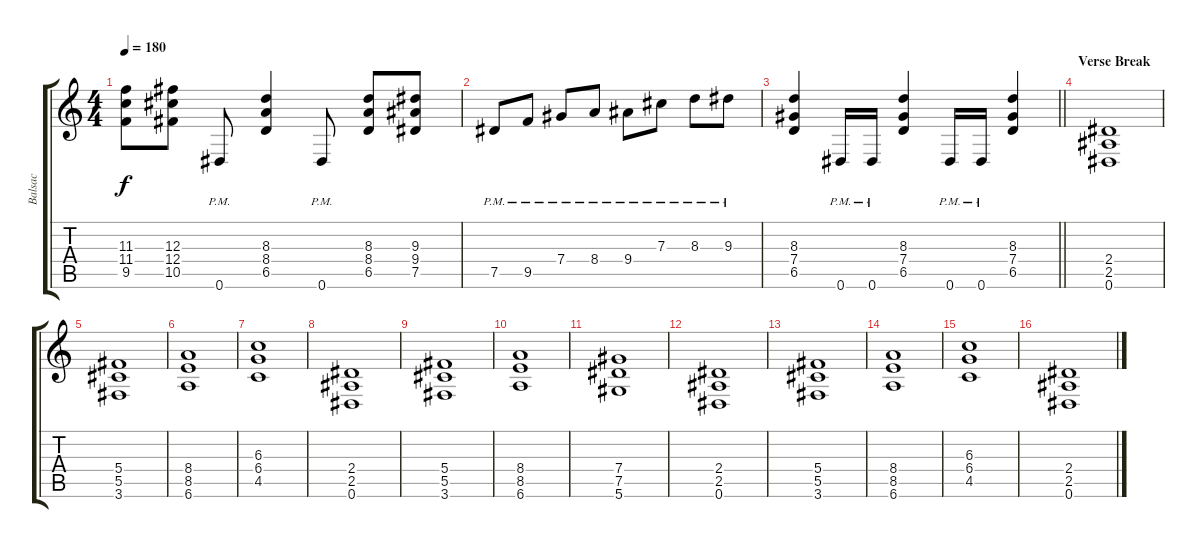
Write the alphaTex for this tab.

\track ("Balsac" "Balsac") {instrument overdrivenguitar}
\staff {score tabs}
\tuning (Eb4 Bb3 Gb3 Db3 Ab2 Eb2) {hide}
\ts (4 4)
\tempo 180
\clef g2
\ks c
(11.3 11.4 9.5).8{dy f} (12.3 12.4 10.5).8 0.6{pm}.8 (8.3 8.4 6.5).4 0.6{pm}.8 (8.3 8.4 6.5).8 (9.3 9.4 7.5).8 |
7.5{pm}.8 9.5{pm}.8 7.4{pm}.8 8.4{pm}.8 9.4{pm}.8 7.3{pm}.8 8.3{pm}.8 9.3{pm}.8 |
\barLineRight lightlight
(8.3 7.4 6.5).4 0.6{pm}.16 0.6{pm}.16 (8.3 7.4 6.5).4 0.6{pm}.16 0.6{pm}.16 (8.3 7.4 6.5).4 |
\section ("" "Verse Break")
(2.4 2.5 0.6).1 |
(5.4 5.5 3.6).1 |
(8.4 8.5 6.6).1 |
(6.3 6.4 4.5).1 |
(2.4 2.5 0.6).1 |
(5.4 5.5 3.6).1 |
(8.4 8.5 6.6).1 |
(7.4 7.5 5.6).1 |
(2.4 2.5 0.6).1 |
(5.4 5.5 3.6).1 |
(8.4 8.5 6.6).1 |
(6.3 6.4 4.5).1 |
(2.4 2.5 0.6).1
